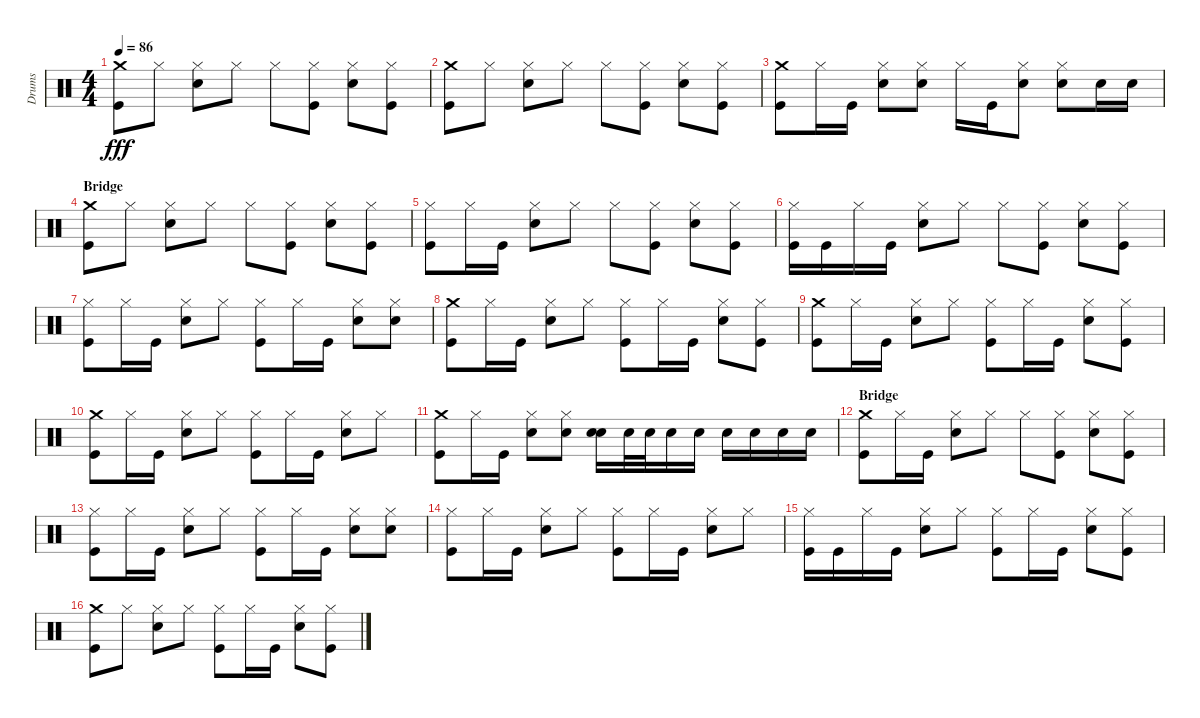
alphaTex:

\track ("Drums" "Drums") {instrument percussion}
\staff {score}
\articulation defaults
\ts (4 4)
\tempo 86
\clef neutral
\ks c
("Crash medium (hit)" "Kick (hit)").8{dy fff} "Hi-Hat (closed)".8 ("Snare (hit) 2" "Hi-Hat (closed)").8 "Hi-Hat (closed)".8 "Hi-Hat (closed)".8 ("Kick (hit)" "Hi-Hat (closed)").8 ("Snare (hit) 2" "Hi-Hat (closed)").8 ("Kick (hit)" "Hi-Hat (closed)").8 |
("Crash medium (hit)" "Kick (hit)").8 "Hi-Hat (closed)".8 ("Snare (hit) 2" "Hi-Hat (closed)").8 "Hi-Hat (closed)".8 "Hi-Hat (closed)".8 ("Kick (hit)" "Hi-Hat (closed)").8 ("Snare (hit) 2" "Hi-Hat (closed)").8 ("Kick (hit)" "Hi-Hat (closed)").8 |
("Crash medium (hit)" "Kick (hit)").8 "Hi-Hat (closed)".16 "Kick (hit)".16 ("Snare (hit) 2" "Hi-Hat (closed)").8 ("Snare (hit) 2" "Hi-Hat (closed)").8 "Hi-Hat (closed)".16 "Kick (hit)".16 ("Snare (hit) 2" "Hi-Hat (closed)").8 ("Snare (hit) 2" "Hi-Hat (closed)").8 "Snare (hit) 2".16 "Snare (hit) 2".16 |
\section ("" "Bridge")
("Crash medium (hit)" "Kick (hit)").8 "Hi-Hat (closed)".8 ("Snare (hit) 2" "Hi-Hat (closed)").8 "Hi-Hat (closed)".8 "Hi-Hat (closed)".8 ("Kick (hit)" "Hi-Hat (closed)").8 ("Snare (hit) 2" "Hi-Hat (closed)").8 ("Kick (hit)" "Hi-Hat (closed)").8 |
("Hi-Hat (closed)" "Kick (hit)").8 "Hi-Hat (closed)".16 "Kick (hit)".16 ("Snare (hit) 2" "Hi-Hat (closed)").8 "Hi-Hat (closed)".8 "Hi-Hat (closed)".8 ("Kick (hit)" "Hi-Hat (closed)").8 ("Snare (hit) 2" "Hi-Hat (closed)").8 ("Kick (hit)" "Hi-Hat (closed)").8 |
("Kick (hit)" "Hi-Hat (closed)").16 "Kick (hit)".16 "Hi-Hat (closed)".16 "Kick (hit)".16 ("Snare (hit) 2" "Hi-Hat (closed)").8 "Hi-Hat (closed)".8 "Hi-Hat (closed)".8 ("Kick (hit)" "Hi-Hat (closed)").8 ("Snare (hit) 2" "Hi-Hat (closed)").8 ("Kick (hit)" "Hi-Hat (closed)").8 |
("Hi-Hat (closed)" "Kick (hit)").8 "Hi-Hat (closed)".16 "Kick (hit)".16 ("Snare (hit) 2" "Hi-Hat (closed)").8 "Hi-Hat (closed)".8 ("Kick (hit)" "Hi-Hat (closed)").8 "Hi-Hat (closed)".16 "Kick (hit)".16 ("Snare (hit) 2" "Hi-Hat (closed)").8 ("Snare (hit) 2" "Hi-Hat (closed)").8 |
("Crash medium (hit)" "Kick (hit)").8 "Hi-Hat (closed)".16 "Kick (hit)".16 ("Snare (hit) 2" "Hi-Hat (closed)").8 "Hi-Hat (closed)".8 ("Kick (hit)" "Hi-Hat (closed)").8 "Hi-Hat (closed)".16 "Kick (hit)".16 ("Snare (hit) 2" "Hi-Hat (closed)").8 ("Kick (hit)" "Hi-Hat (closed)").8 |
("Crash medium (hit)" "Kick (hit)").8 "Hi-Hat (closed)".16 "Kick (hit)".16 ("Snare (hit) 2" "Hi-Hat (closed)").8 "Hi-Hat (closed)".8 ("Kick (hit)" "Hi-Hat (closed)").8 "Hi-Hat (closed)".16 "Kick (hit)".16 ("Snare (hit) 2" "Hi-Hat (closed)").8 ("Kick (hit)" "Hi-Hat (closed)").8 |
("Crash medium (hit)" "Kick (hit)").8 "Hi-Hat (closed)".16 "Kick (hit)".16 ("Snare (hit) 2" "Hi-Hat (closed)").8 "Hi-Hat (closed)".8 ("Kick (hit)" "Hi-Hat (closed)").8 "Hi-Hat (closed)".16 "Kick (hit)".16 ("Snare (hit) 2" "Hi-Hat (closed)").8 "Hi-Hat (closed)".8 |
("Crash medium (hit)" "Kick (hit)").8 "Hi-Hat (closed)".16 "Kick (hit)".16 ("Snare (hit) 2" "Hi-Hat (closed)").8 ("Snare (hit) 2" "Hi-Hat (closed)").8 ("Snare (hit) 2" "Snare (hit) 2").16 "Snare (hit) 2".32 "Snare (hit) 2".32 "Snare (hit) 2".16 "Snare (hit) 2".16 "Snare (hit) 2".16 "Snare (hit) 2".16 "Snare (hit) 2".16 "Snare (hit) 2".16 |
\section ("" "Bridge")
("Crash medium (hit)" "Kick (hit)").8 "Hi-Hat (closed)".16 "Kick (hit)".16 ("Snare (hit) 2" "Hi-Hat (closed)").8 "Hi-Hat (closed)".8 "Hi-Hat (closed)".8 ("Kick (hit)" "Hi-Hat (closed)").8 ("Snare (hit) 2" "Hi-Hat (closed)").8 ("Kick (hit)" "Hi-Hat (closed)").8 |
("Hi-Hat (closed)" "Kick (hit)").8 "Hi-Hat (closed)".16 "Kick (hit)".16 ("Snare (hit) 2" "Hi-Hat (closed)").8 "Hi-Hat (closed)".8 ("Kick (hit)" "Hi-Hat (closed)").8 "Hi-Hat (closed)".16 "Kick (hit)".16 ("Snare (hit) 2" "Hi-Hat (closed)").8 ("Snare (hit) 2" "Hi-Hat (closed)").8 |
("Hi-Hat (closed)" "Kick (hit)").8 "Hi-Hat (closed)".16 "Kick (hit)".16 ("Snare (hit) 2" "Hi-Hat (closed)").8 "Hi-Hat (closed)".8 ("Kick (hit)" "Hi-Hat (closed)").8 "Hi-Hat (closed)".16 "Kick (hit)".16 ("Snare (hit) 2" "Hi-Hat (closed)").8 "Hi-Hat (closed)".8 |
("Kick (hit)" "Hi-Hat (closed)").16 "Kick (hit)".16 "Hi-Hat (closed)".16 "Kick (hit)".16 ("Snare (hit) 2" "Hi-Hat (closed)").8 "Hi-Hat (closed)".8 ("Kick (hit)" "Hi-Hat (closed)").8 "Hi-Hat (closed)".16 "Kick (hit)".16 ("Snare (hit) 2" "Hi-Hat (closed)").8 ("Kick (hit)" "Hi-Hat (closed)").8 |
("Crash medium (hit)" "Kick (hit)").8 "Hi-Hat (closed)".8 ("Snare (hit) 2" "Hi-Hat (closed)").8 "Hi-Hat (closed)".8 ("Hi-Hat (closed)" "Kick (hit)").8 "Hi-Hat (closed)".16 "Kick (hit)".16 ("Hi-Hat (closed)" "Snare (hit) 2").8 ("Hi-Hat (closed)" "Kick (hit)").8
